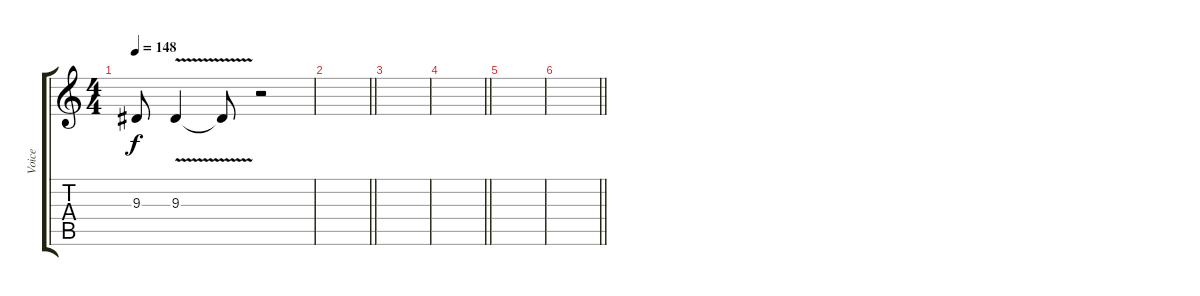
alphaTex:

\track ("Voice" "Voice") {instrument lead6voice}
\staff {score tabs}
\tuning (Eb4 Bb3 Gb3 Db3 Ab2 Eb2) {hide}
\ts (4 4)
\tempo 148
\clef g2
\ks c
9.3{t}.8{dy f} 9.3{v}.4 9.3{t}.8 r.2 |
\barLineRight lightlight
|
|
\barLineRight lightlight
|
|
\barLineRight lightlight
